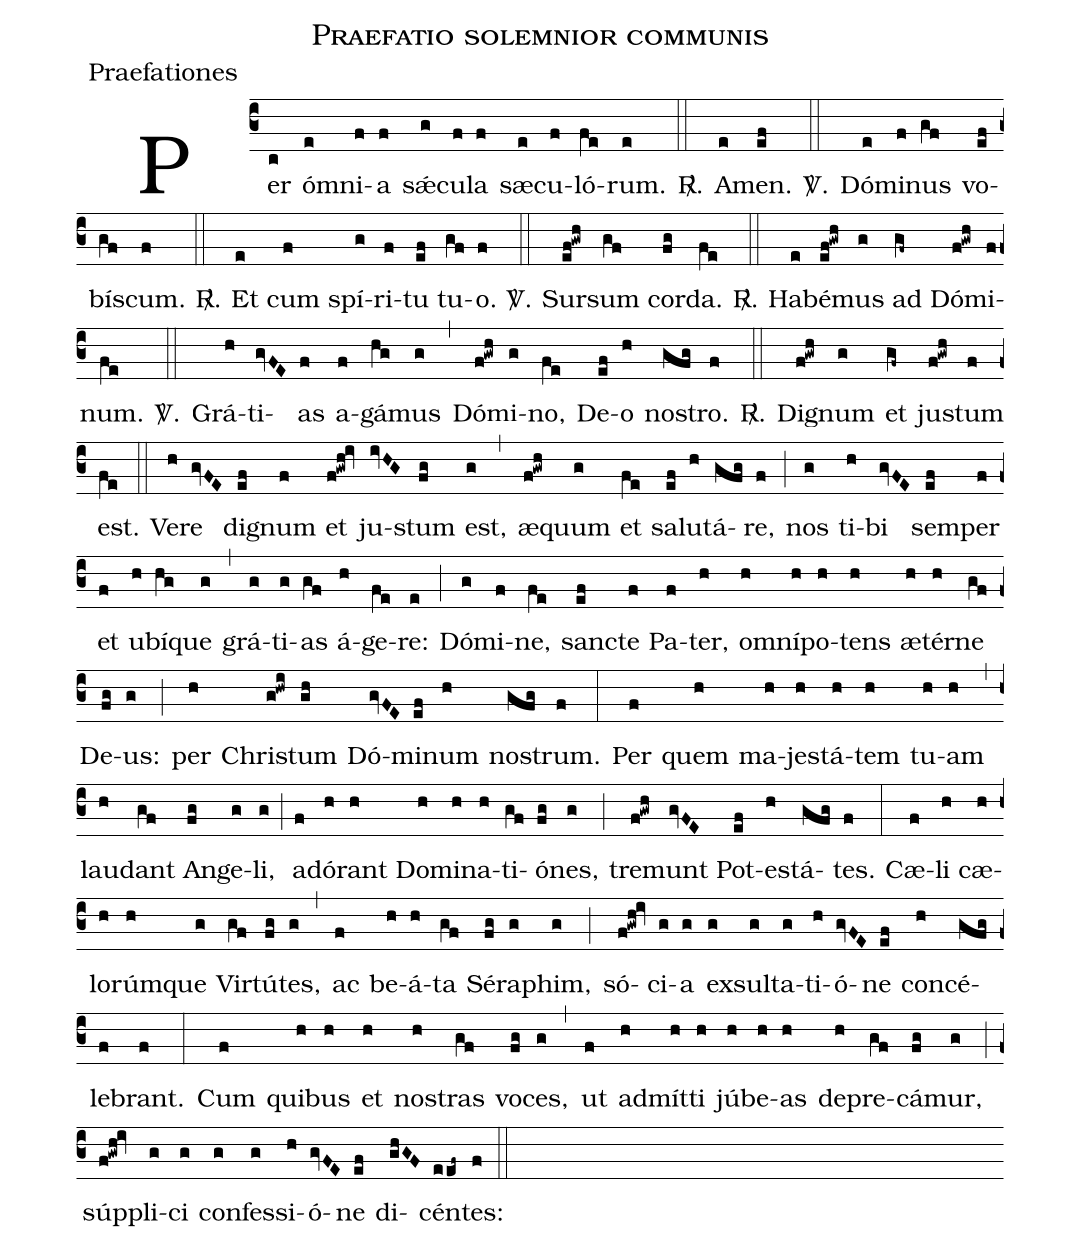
name:Praefatio solemnior communis;
office-part:Praefationes;
%%
(c3)Per(c) óm(e)ni(f)a(f) sǽ(g)cu(f)la(f) sæ(e)cu(f)ló(fe)rum.(e)

<sp>R/</sp>.(::) A(e)men.(ef)

<sp>V/</sp>.(::) Dó(e)mi(f)nus(gf) vo(ef)bís(gf)cum.(f)

<sp>R/</sp>.(::) Et(e) cum(f) spí(g)ri(f)tu(ef) tu(gf)o.(f)

<sp>V/</sp>.(::) Sur(ef!gwh)sum(gf) cor(fg)da.(fe)

<sp>R/</sp>.(::) Ha(e)bé(ef!gwh)mus(g) ad(gf~) Dó(f!gwh)mi(f)num.(fe)

<sp>V/</sp>.(::) Grá(h)ti(gvFE)as(f) a(f)gá(hg)mus(g) (,) Dó(f!gwh)mi(g)no,(fe) De(ef)o(h) no(gfg)stro.(f)

<sp>R/</sp>.(::) Di(f!gwh)gnum(g) et(gf~) ju(f!gwh)stum(f) est.(fe) (::)
Ve(h)re(gvFE) di(ef)gnum(f) et(f!gwh!iv) ju(ivHG)stum(fg) est,(g) (,) æ(f!gwh)quum(g) et(fe) sa(ef)lu(h)tá(gfg)re,(f) (;)
nos(g) ti(h)bi(gvFE) sem(ef)per(f) et(f) u(h)bí(hg)que(g) (,) grá(g)ti(g)as(gf) á(h)ge(fe)re:(e) (;)
Dó(g)mi(f)ne,(fe) san(ef)cte(f) Pa(f)ter,(h) om(h)ní(h)po(h)tens(h) æ(h)tér(h)ne(gf) De(fg)us:(g) (;)
per(h) Chri(g!hwi)stum(gh) Dó(gvFE)mi(ef)num(h) no(gfg)strum.(f) (:)

Per(f) quem(h) ma(h)jes(h)tá(h)tem(h) tu(h)am(h) (,) lau(h)dant(gf) An(fg)ge(g)li,(g) (;)
ad(f)ó(h)rant(h) Do(h)mi(h)na(h)ti(gf)ó(fg)nes,(g) (;) tre(f!gwh)munt(gvFE) Pot(ef)es(h)tá(gfg)tes.(f) (:)
Cæ(f)li(h) cæ(h)lo(h)rúm(h)que(g) Vir(gf)tú(fg)tes,(g) (,) ac(f) be(h)á(h)ta(gf) Sé(fg)ra(g)phim,(g) (;)
só(f!gwh!iv)ci(g)a(g) ex(g)sul(g)ta(g)ti(h)ó(gvFE)ne(ef) con(h)cé(gfg)le(f)brant.(f) (:)

Cum(f) qui(h)bus(h) et(h) nos(h)tras(gf) vo(fg)ces,(g) (,)
ut(f) ad(h)mít(h)ti(h) jú(h)be(h)as(h) de(h)pre(gf)cá(fg)mur,(g) (;)
súp(f!gwh!iv)pli(g)ci(g) con(g)fes(g)si(h)ó(gvFE)ne(ef) di(ghGF)cén(eef~)tes:(f) (::)
